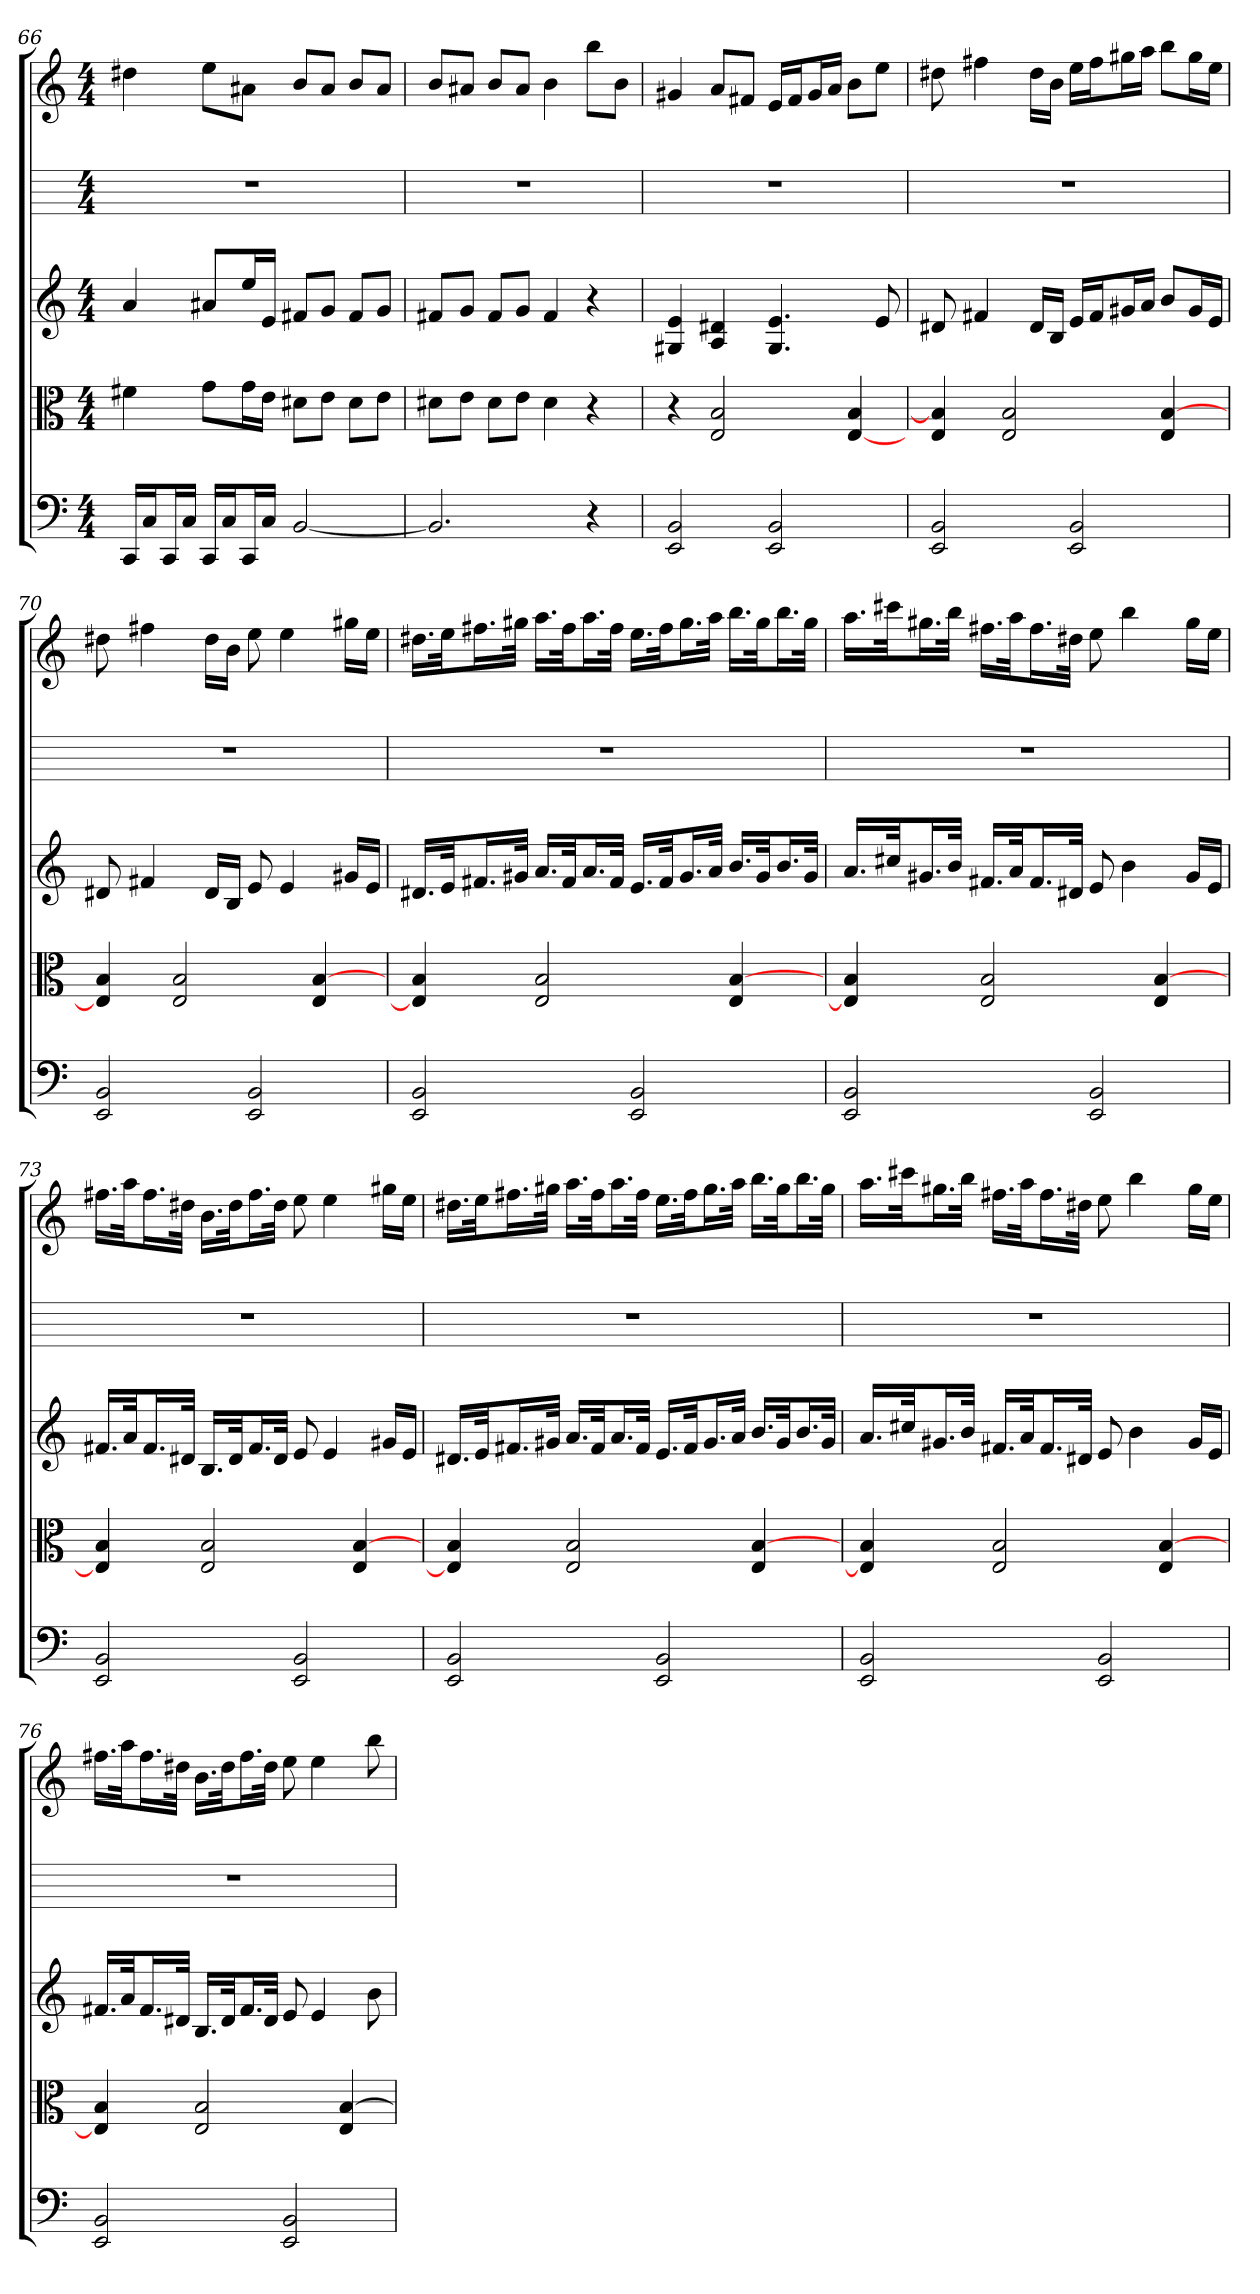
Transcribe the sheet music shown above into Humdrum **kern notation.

**kern	**kern	**kern	**kern	**kern
*part5	*part4	*part3	*part2	*part1
*staff5	*staff4	*staff3	*staff2	*staff1
*clefF4	*clefC3	*	*	*
*k[]	*k[]	*k[]	*k[]	*k[]
*C:	*C:	*C:	*C:	*C:
*M4/4	*M4/4	*M4/4	*M4/4	*M4/4
=66	=66	=66	=66	=66
16CC/LL	4f#X	4a	1r	4dd#X
16C/J	.	.	.	.
16CC/L	.	.	.	.
16C/JJ	.	.	.	.
16CC/LL	8g\L	8a#XL	.	8eeL
16C/J	.	.	.	.
16CC/L	16g\L	16eeL	.	8a#XJ
16C/JJ	16e\JJ	16eJJ	.	.
[2BB	8d#X\L	8f#XL	.	8bL
.	8e\J	8gJ	.	8a#J
.	8d#\L	8f#L	.	8bL
.	8e\J	8gJ	.	8a#J
=67	=67	=67	=67	=67
2.BB]	8d#X\L	8f#XL	1r	8bL
.	8e\J	8gJ	.	8a#XJ
.	8d#\L	8f#L	.	8bL
.	8e\J	8gJ	.	8a#J
.	4d#	4f#	.	4b
4r	4r	4r	.	8bbL
.	.	.	.	8bJ
=68	=68	=68	=68	=68
2EE 2BB	4r	4G#X 4e	1r	4g#X
.	2E 2B	4A 4d#X	.	8aL
.	.	.	.	8f#XJ
2EE 2BB	.	4.G# 4.e	.	16eLL
.	.	.	.	16f#J
.	.	.	.	16g#L
.	.	.	.	16aJJ
.	[4E 4B	.	.	8bL
.	.	8e	.	8eeJ
=69	=69	=69	=69	=69
2EE 2BB	4E 4B]	8d#X	1r	8dd#X
.	.	4f#X	.	4ff#X
.	2E 2B	.	.	.
.	.	16d#LL	.	16dd#LL
.	.	16BJJ	.	16bJJ
2EE 2BB	.	16eLL	.	16eeLL
.	.	16f#J	.	16ff#J
.	.	16g#XL	.	16gg#XL
.	.	16aJJ	.	16aaJJ
.	4E [4B	8bL	.	8bbL
.	.	16g#L	.	16gg#L
.	.	16eJJ	.	16eeJJ
=70	=70	=70	=70	=70
2EE 2BB	4E] 4B	8d#X	1r	8dd#X
.	.	4f#X	.	4ff#X
.	2E 2B	.	.	.
.	.	16d#LL	.	16dd#LL
.	.	16BJJ	.	16bJJ
2EE 2BB	.	8e	.	8ee
.	.	4e	.	4ee
.	4E [4B	.	.	.
.	.	16g#XLL	.	16gg#XLL
.	.	16eJJ	.	16eeJJ
=71	=71	=71	=71	=71
2EE 2BB	4E] 4B	16.d#XLL	1r	16.dd#XLL
.	.	32eJk	.	32eeJk
.	.	16.f#XL	.	16.ff#XL
.	.	32g#XJJk	.	32gg#XJJk
.	2E 2B	16.aLL	.	16.aaLL
.	.	32f#Jk	.	32ff#Jk
.	.	16.aL	.	16.aaL
.	.	32f#JJk	.	32ff#JJk
2EE 2BB	.	16.eLL	.	16.eeLL
.	.	32f#Jk	.	32ff#Jk
.	.	16.g#L	.	16.gg#L
.	.	32aJJk	.	32aaJJk
.	4E [4B	16.bLL	.	16.bbLL
.	.	32g#Jk	.	32gg#Jk
.	.	16.bL	.	16.bbL
.	.	32g#JJk	.	32gg#JJk
=72	=72	=72	=72	=72
2EE 2BB	4E] 4B	16.aLL	1r	16.aaLL
.	.	32cc#XJk	.	32ccc#XJk
.	.	16.g#XL	.	16.gg#XL
.	.	32bJJk	.	32bbJJk
.	2E 2B	16.f#XLL	.	16.ff#XLL
.	.	32aJk	.	32aaJk
.	.	16.f#L	.	16.ff#L
.	.	32d#XJJk	.	32dd#XJJk
2EE 2BB	.	8e	.	8ee
.	.	4b	.	4bb
.	4E [4B	.	.	.
.	.	16g#LL	.	16gg#LL
.	.	16eJJ	.	16eeJJ
=73	=73	=73	=73	=73
2EE 2BB	4E] 4B	16.f#XLL	1r	16.ff#XLL
.	.	32aJk	.	32aaJk
.	.	16.f#L	.	16.ff#L
.	.	32d#XJJk	.	32dd#XJJk
.	2E 2B	16.BLL	.	16.bLL
.	.	32d#Jk	.	32dd#Jk
.	.	16.f#L	.	16.ff#L
.	.	32d#JJk	.	32dd#JJk
2EE 2BB	.	8e	.	8ee
.	.	4e	.	4ee
.	4E [4B	.	.	.
.	.	16g#XLL	.	16gg#XLL
.	.	16eJJ	.	16eeJJ
=74	=74	=74	=74	=74
2EE 2BB	4E] 4B	16.d#XLL	1r	16.dd#XLL
.	.	32eJk	.	32eeJk
.	.	16.f#XL	.	16.ff#XL
.	.	32g#XJJk	.	32gg#XJJk
.	2E 2B	16.aLL	.	16.aaLL
.	.	32f#Jk	.	32ff#Jk
.	.	16.aL	.	16.aaL
.	.	32f#JJk	.	32ff#JJk
2EE 2BB	.	16.eLL	.	16.eeLL
.	.	32f#Jk	.	32ff#Jk
.	.	16.g#L	.	16.gg#L
.	.	32aJJk	.	32aaJJk
.	4E [4B	16.bLL	.	16.bbLL
.	.	32g#Jk	.	32gg#Jk
.	.	16.bL	.	16.bbL
.	.	32g#JJk	.	32gg#JJk
=75	=75	=75	=75	=75
2EE 2BB	4E] 4B	16.aLL	1r	16.aaLL
.	.	32cc#XJk	.	32ccc#XJk
.	.	16.g#XL	.	16.gg#XL
.	.	32bJJk	.	32bbJJk
.	2E 2B	16.f#XLL	.	16.ff#XLL
.	.	32aJk	.	32aaJk
.	.	16.f#L	.	16.ff#L
.	.	32d#XJJk	.	32dd#XJJk
2EE 2BB	.	8e	.	8ee
.	.	4b	.	4bb
.	4E [4B	.	.	.
.	.	16g#LL	.	16gg#LL
.	.	16eJJ	.	16eeJJ
=76	=76	=76	=76	=76
2EE 2BB	4E] 4B	16.f#XLL	1r	16.ff#XLL
.	.	32aJk	.	32aaJk
.	.	16.f#L	.	16.ff#L
.	.	32d#XJJk	.	32dd#XJJk
.	2E 2B	16.BLL	.	16.bLL
.	.	32d#Jk	.	32dd#Jk
.	.	16.f#L	.	16.ff#L
.	.	32d#JJk	.	32dd#JJk
2EE 2BB	.	8e	.	8ee
.	.	4e	.	4ee
.	4E [4B	.	.	.
.	.	8b	.	8bb
=	=	=	=	=
*-	*-	*-	*-	*-
